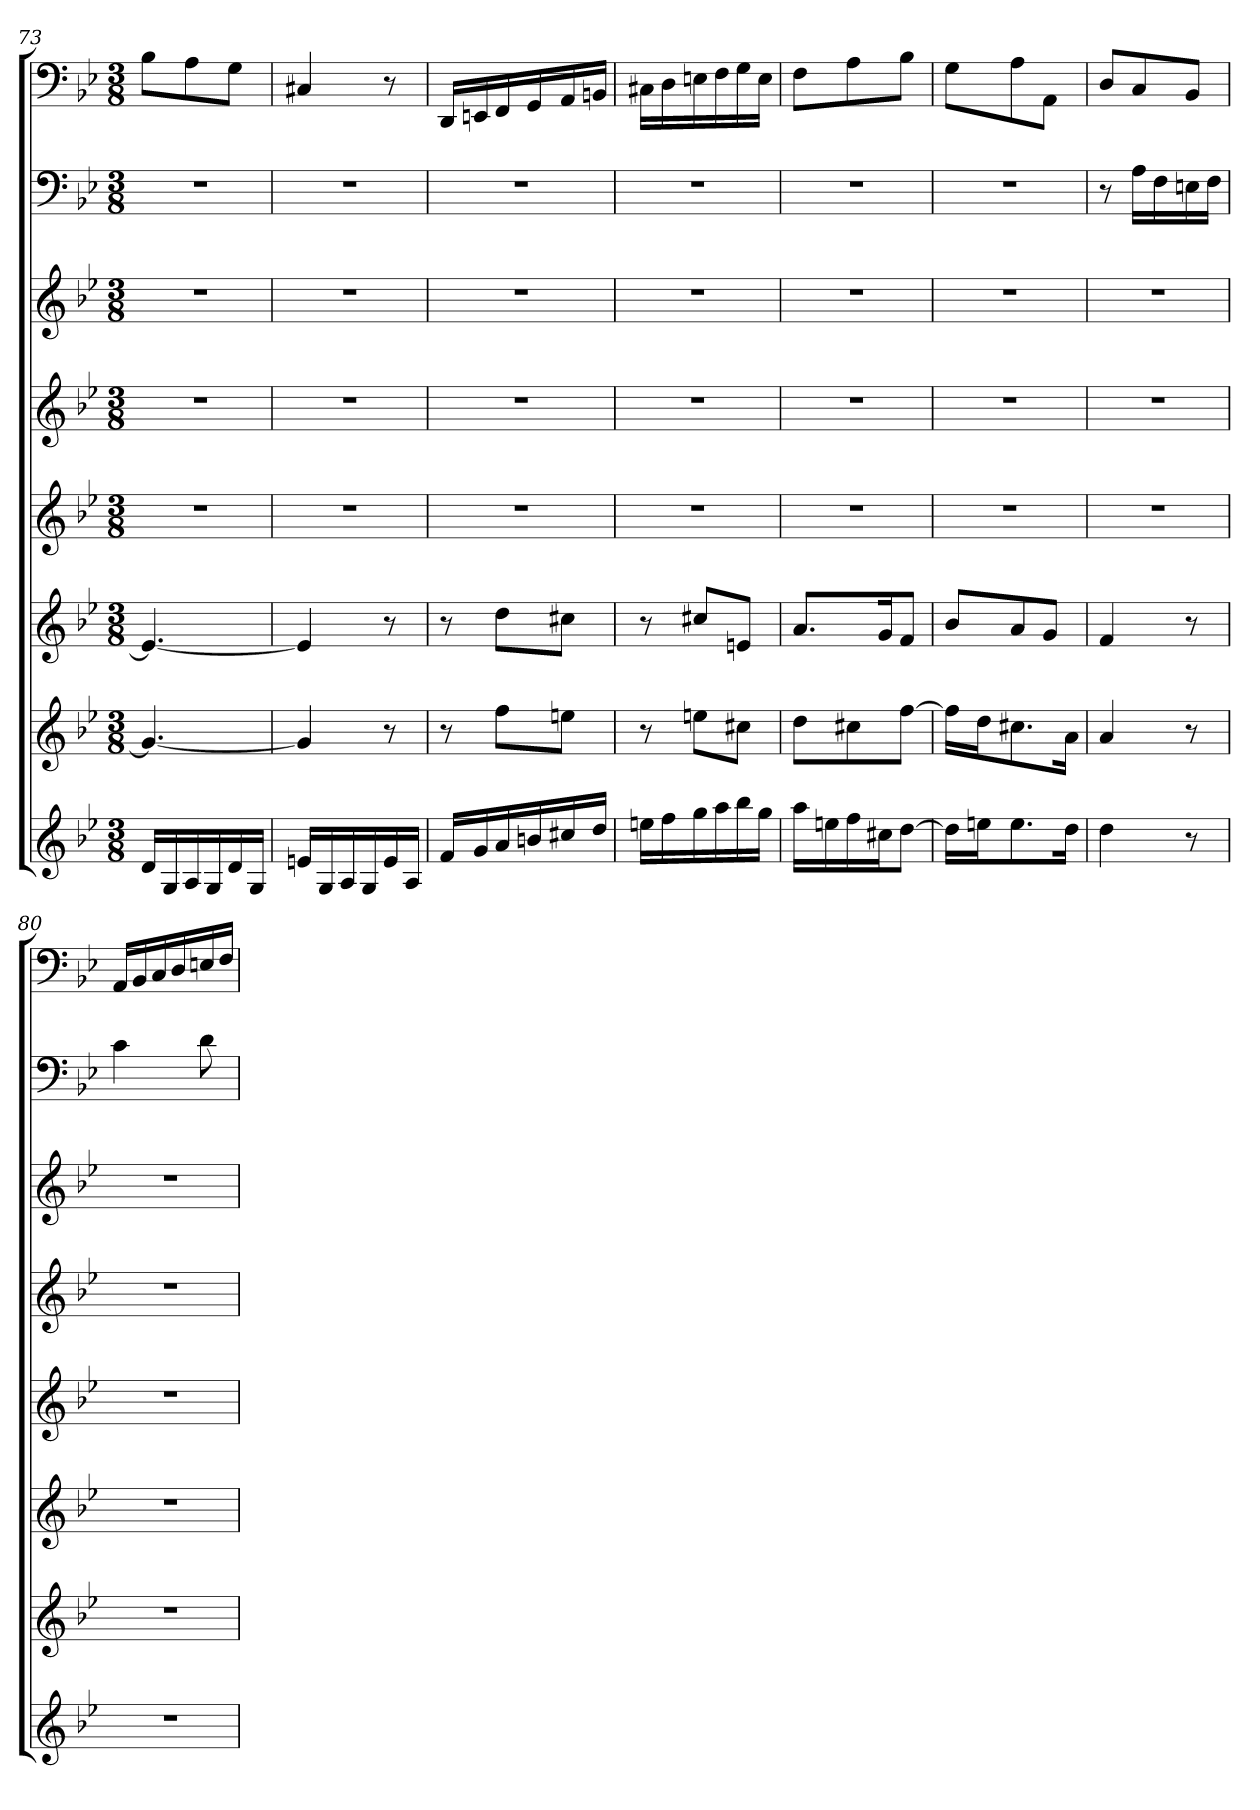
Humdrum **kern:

**kern	**kern	**kern	**kern	**kern	**kern	**kern	**kern
*part8	*part7	*part6	*part5	*part4	*part3	*part2	*part1
*staff8	*staff7	*staff6	*staff5	*staff4	*staff3	*staff2	*staff1
*clefG2	*clefG2	*clefG2	*clefG2	*clefG2	*clefG2	*clefF4	*clefF4
*k[b-e-]	*k[b-e-]	*k[b-e-]	*k[b-e-]	*k[b-e-]	*k[b-e-]	*k[b-e-]	*k[b-e-]
*g:	*g:	*g:	*g:	*g:	*g:	*g:	*g:
*M3/8	*M3/8	*M3/8	*M3/8	*M3/8	*M3/8	*M3/8	*M3/8
=73	=73	=73	=73	=73	=73	=73	=73
16d/LL	4.g_	4.e_	4.r	4.r	4.r	4.r	8B-\L
16G/	.	.	.	.	.	.	.
16A/	.	.	.	.	.	.	8A\
16G/	.	.	.	.	.	.	.
16d/	.	.	.	.	.	.	8G\J
16G/JJ	.	.	.	.	.	.	.
=74	=74	=74	=74	=74	=74	=74	=74
16en/LL	4g]	4e]	4.r	4.r	4.r	4.r	4C#X
16G/	.	.	.	.	.	.	.
16A/	.	.	.	.	.	.	.
16G/	.	.	.	.	.	.	.
16e/	8r	8r	.	.	.	.	8r
16A/JJ	.	.	.	.	.	.	.
=75	=75	=75	=75	=75	=75	=75	=75
16f/LL	8r	8r	4.r	4.r	4.r	4.r	16DD/LL
16g/	.	.	.	.	.	.	16EEn/
16a/	8ff\L	8dd\L	.	.	.	.	16FF/
16bn/	.	.	.	.	.	.	16GG/
16cc#X/	8een\J	8cc#X\J	.	.	.	.	16AA/
16dd/JJ	.	.	.	.	.	.	16BBn/JJ
=76	=76	=76	=76	=76	=76	=76	=76
16een\LL	8r	8r	4.r	4.r	4.r	4.r	16C#X\LL
16ff\	.	.	.	.	.	.	16D\
16gg\	8een\L	8cc#X/L	.	.	.	.	16En\
16aa\	.	.	.	.	.	.	16F\
16bb-\	8cc#X\J	8en/J	.	.	.	.	16G\
16gg\JJ	.	.	.	.	.	.	16E\JJ
=77	=77	=77	=77	=77	=77	=77	=77
16aa\LL	8dd\L	8.a/L	4.r	4.r	4.r	4.r	8F\L
16een\	.	.	.	.	.	.	.
16ff\	8cc#X\	.	.	.	.	.	8A\
16cc#X\J	.	16g/K	.	.	.	.	.
[8dd\J	[8ff\J	8f/J	.	.	.	.	8B-\J
=78	=78	=78	=78	=78	=78	=78	=78
16dd\LL]	16ff\LL]	8b-/L	4.r	4.r	4.r	4.r	8G\L
16een\J	16dd\J	.	.	.	.	.	.
8.ee\	8.cc#X\	8a/	.	.	.	.	8A\
.	.	8g/J	.	.	.	.	8AA\J
16dd\Jk	16a\Jk	.	.	.	.	.	.
=79	=79	=79	=79	=79	=79	=79	=79
4dd	4a	4f	4.r	4.r	4.r	8r	8D/L
.	.	.	.	.	.	16A\LL	8C/
.	.	.	.	.	.	16F\	.
8r	8r	8r	.	.	.	16En\	8BB-/J
.	.	.	.	.	.	16F\JJ	.
=80	=80	=80	=80	=80	=80	=80	=80
4.r	4.r	4.r	4.r	4.r	4.r	4c	16AA/LL
.	.	.	.	.	.	.	16BB-/
.	.	.	.	.	.	.	16C/
.	.	.	.	.	.	.	16D/
.	.	.	.	.	.	8d	16En/
.	.	.	.	.	.	.	16F/JJ
=	=	=	=	=	=	=	=
*-	*-	*-	*-	*-	*-	*-	*-
